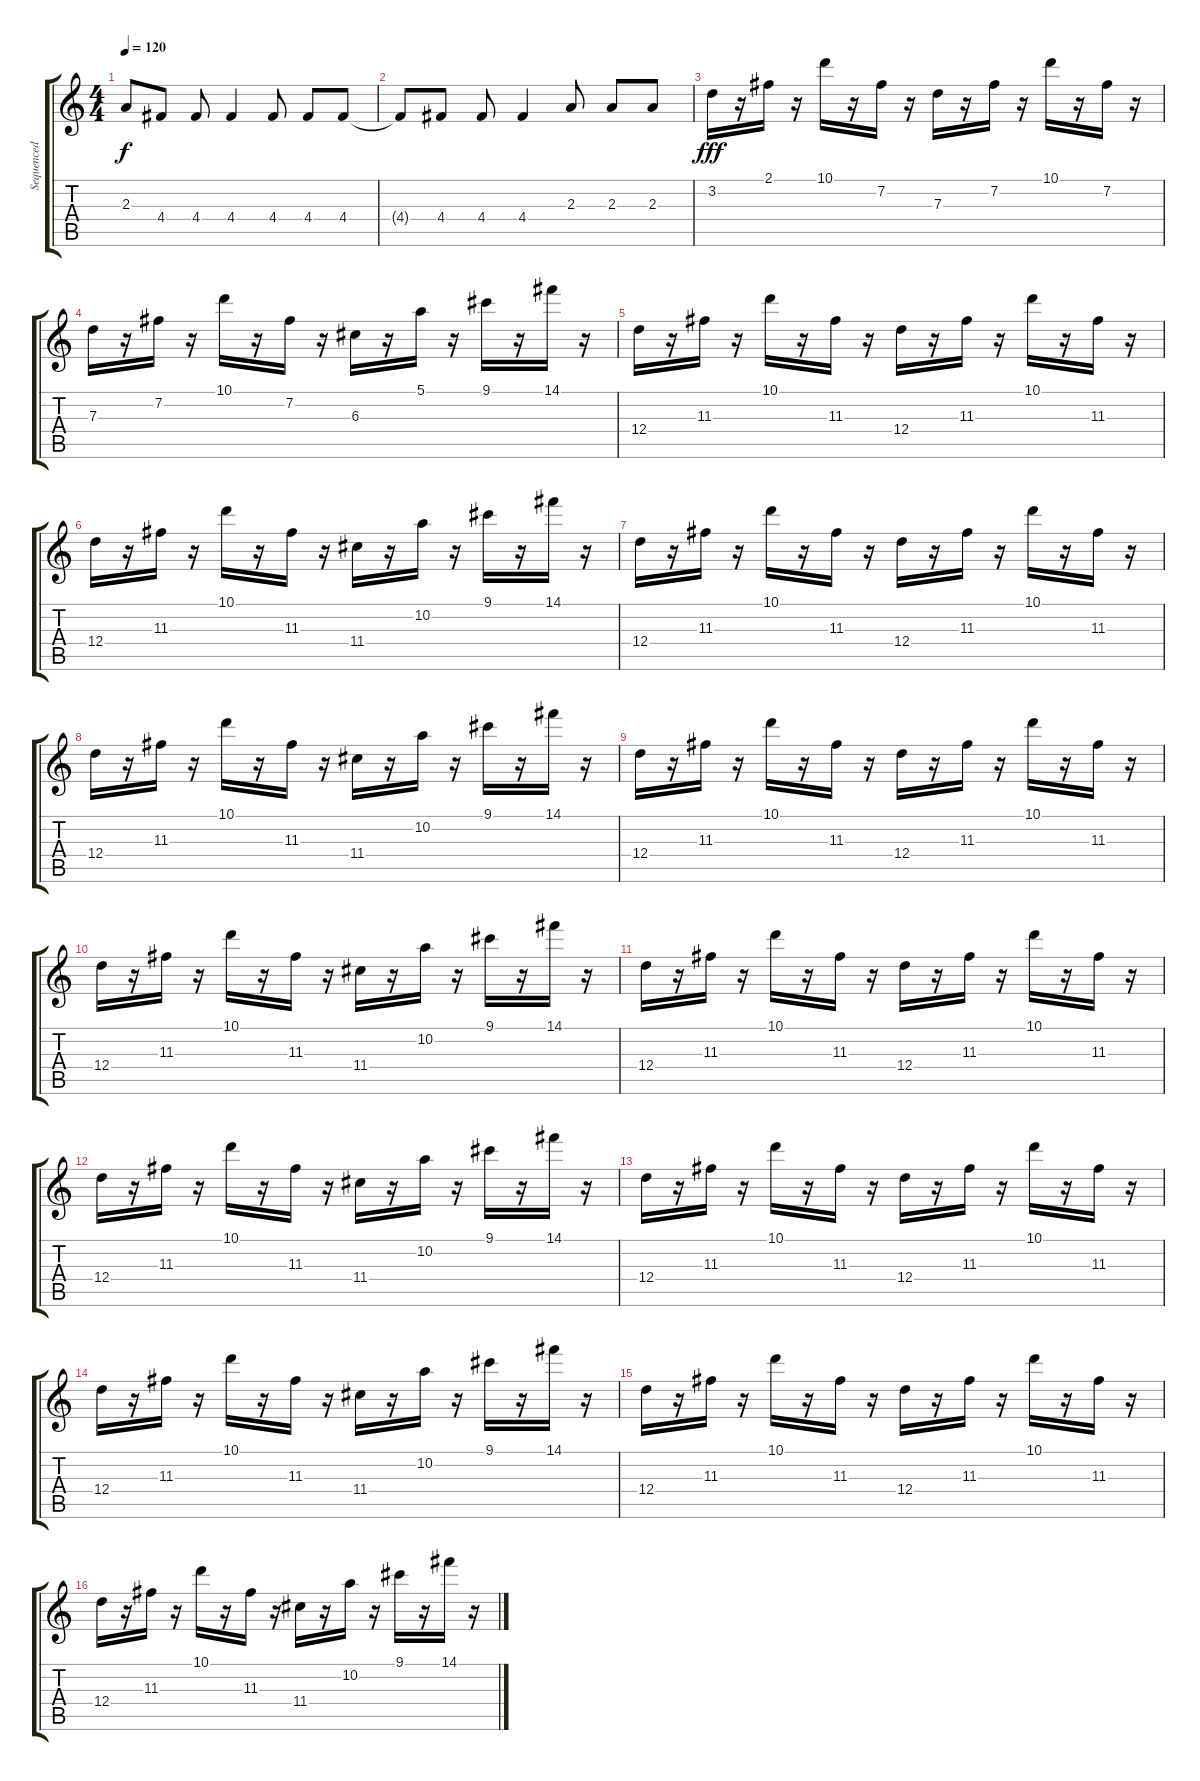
\track ("Sequenced by SiMMply Andy © 1997." "Sequenced ") {instrument electricguitarmuted}
\staff {score tabs}
\tuning (E4 B3 G3 D3 A2 E2) {hide}
\ts (4 4)
\tempo 120
\clef g2
\ks c
2.3{t}.8{dy f} 4.4.8 4.4.8 4.4.4 4.4.8 4.4.8 4.4.8 |
4.4{t}.8 4.4.8 4.4.8 4.4.4 2.3.8 2.3.8 2.3.8 |
3.2.16{dy fff} r.16 2.1.16 r.16 10.1.16 r.16 7.2.16 r.16 7.3.16 r.16 7.2.16 r.16 10.1.16 r.16 7.2.16 r.16 |
7.3.16 r.16 7.2.16 r.16 10.1.16 r.16 7.2.16 r.16 6.3.16 r.16 5.1.16 r.16 9.1.16 r.16 14.1.16 r.16 |
12.4.16 r.16 11.3.16 r.16 10.1.16 r.16 11.3.16 r.16 12.4.16 r.16 11.3.16 r.16 10.1.16 r.16 11.3.16 r.16 |
12.4.16 r.16 11.3.16 r.16 10.1.16 r.16 11.3.16 r.16 11.4.16 r.16 10.2.16 r.16 9.1.16 r.16 14.1.16 r.16 |
12.4.16 r.16 11.3.16 r.16 10.1.16 r.16 11.3.16 r.16 12.4.16 r.16 11.3.16 r.16 10.1.16 r.16 11.3.16 r.16 |
12.4.16 r.16 11.3.16 r.16 10.1.16 r.16 11.3.16 r.16 11.4.16 r.16 10.2.16 r.16 9.1.16 r.16 14.1.16 r.16 |
12.4.16 r.16 11.3.16 r.16 10.1.16 r.16 11.3.16 r.16 12.4.16 r.16 11.3.16 r.16 10.1.16 r.16 11.3.16 r.16 |
12.4.16 r.16 11.3.16 r.16 10.1.16 r.16 11.3.16 r.16 11.4.16 r.16 10.2.16 r.16 9.1.16 r.16 14.1.16 r.16 |
12.4.16 r.16 11.3.16 r.16 10.1.16 r.16 11.3.16 r.16 12.4.16 r.16 11.3.16 r.16 10.1.16 r.16 11.3.16 r.16 |
12.4.16 r.16 11.3.16 r.16 10.1.16 r.16 11.3.16 r.16 11.4.16 r.16 10.2.16 r.16 9.1.16 r.16 14.1.16 r.16 |
12.4.16 r.16 11.3.16 r.16 10.1.16 r.16 11.3.16 r.16 12.4.16 r.16 11.3.16 r.16 10.1.16 r.16 11.3.16 r.16 |
12.4.16 r.16 11.3.16 r.16 10.1.16 r.16 11.3.16 r.16 11.4.16 r.16 10.2.16 r.16 9.1.16 r.16 14.1.16 r.16 |
12.4.16 r.16 11.3.16 r.16 10.1.16 r.16 11.3.16 r.16 12.4.16 r.16 11.3.16 r.16 10.1.16 r.16 11.3.16 r.16 |
12.4.16 r.16 11.3.16 r.16 10.1.16 r.16 11.3.16 r.16 11.4.16 r.16 10.2.16 r.16 9.1.16 r.16 14.1.16 r.16
